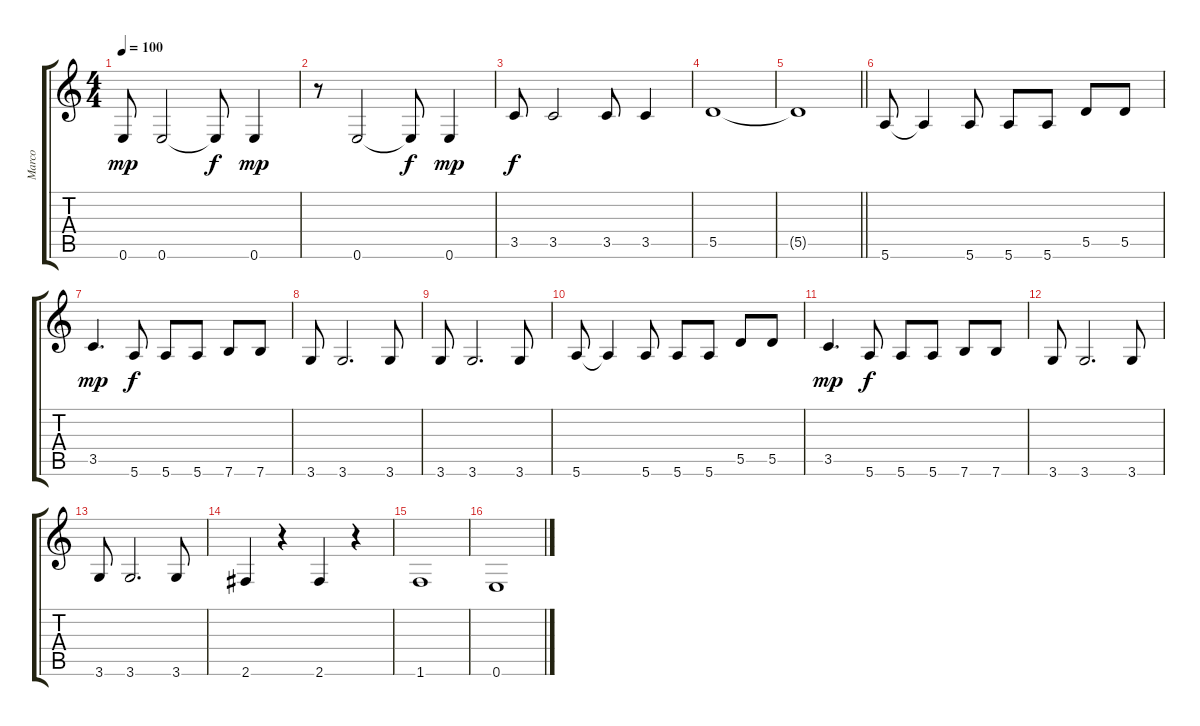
\track ("Marco" "Marco") {instrument electricbassfinger}
\staff {score tabs}
\tuning (E4 B3 G3 D3 A2 E2) {hide}
\ts (4 4)
\tempo 100
\clef g2
\ks c
0.6.8{dy mp} 0.6.2 0.6{t}.8{dy f} 0.6.4{dy mp} |
r.8 0.6.2 0.6{t}.8{dy f} 0.6.4{dy mp} |
3.5.8{dy f} 3.5.2 3.5.8 3.5.4 |
5.5.1 |
\barLineRight lightlight
5.5{t}.1 |
5.6.8 5.6{t}.4 5.6.8 5.6.8 5.6.8 5.5.8 5.5.8 |
3.5.4{d dy mp} 5.6.8{dy f} 5.6.8 5.6.8 7.6.8 7.6.8 |
3.6.8 3.6.2{d} 3.6.8 |
3.6.8 3.6.2{d} 3.6.8 |
5.6.8 5.6{t}.4 5.6.8 5.6.8 5.6.8 5.5.8 5.5.8 |
3.5.4{d dy mp} 5.6.8{dy f} 5.6.8 5.6.8 7.6.8 7.6.8 |
3.6.8 3.6.2{d} 3.6.8 |
3.6.8 3.6.2{d} 3.6.8 |
2.6.4 r.4 2.6.4 r.4 |
1.6.1 |
0.6.1
